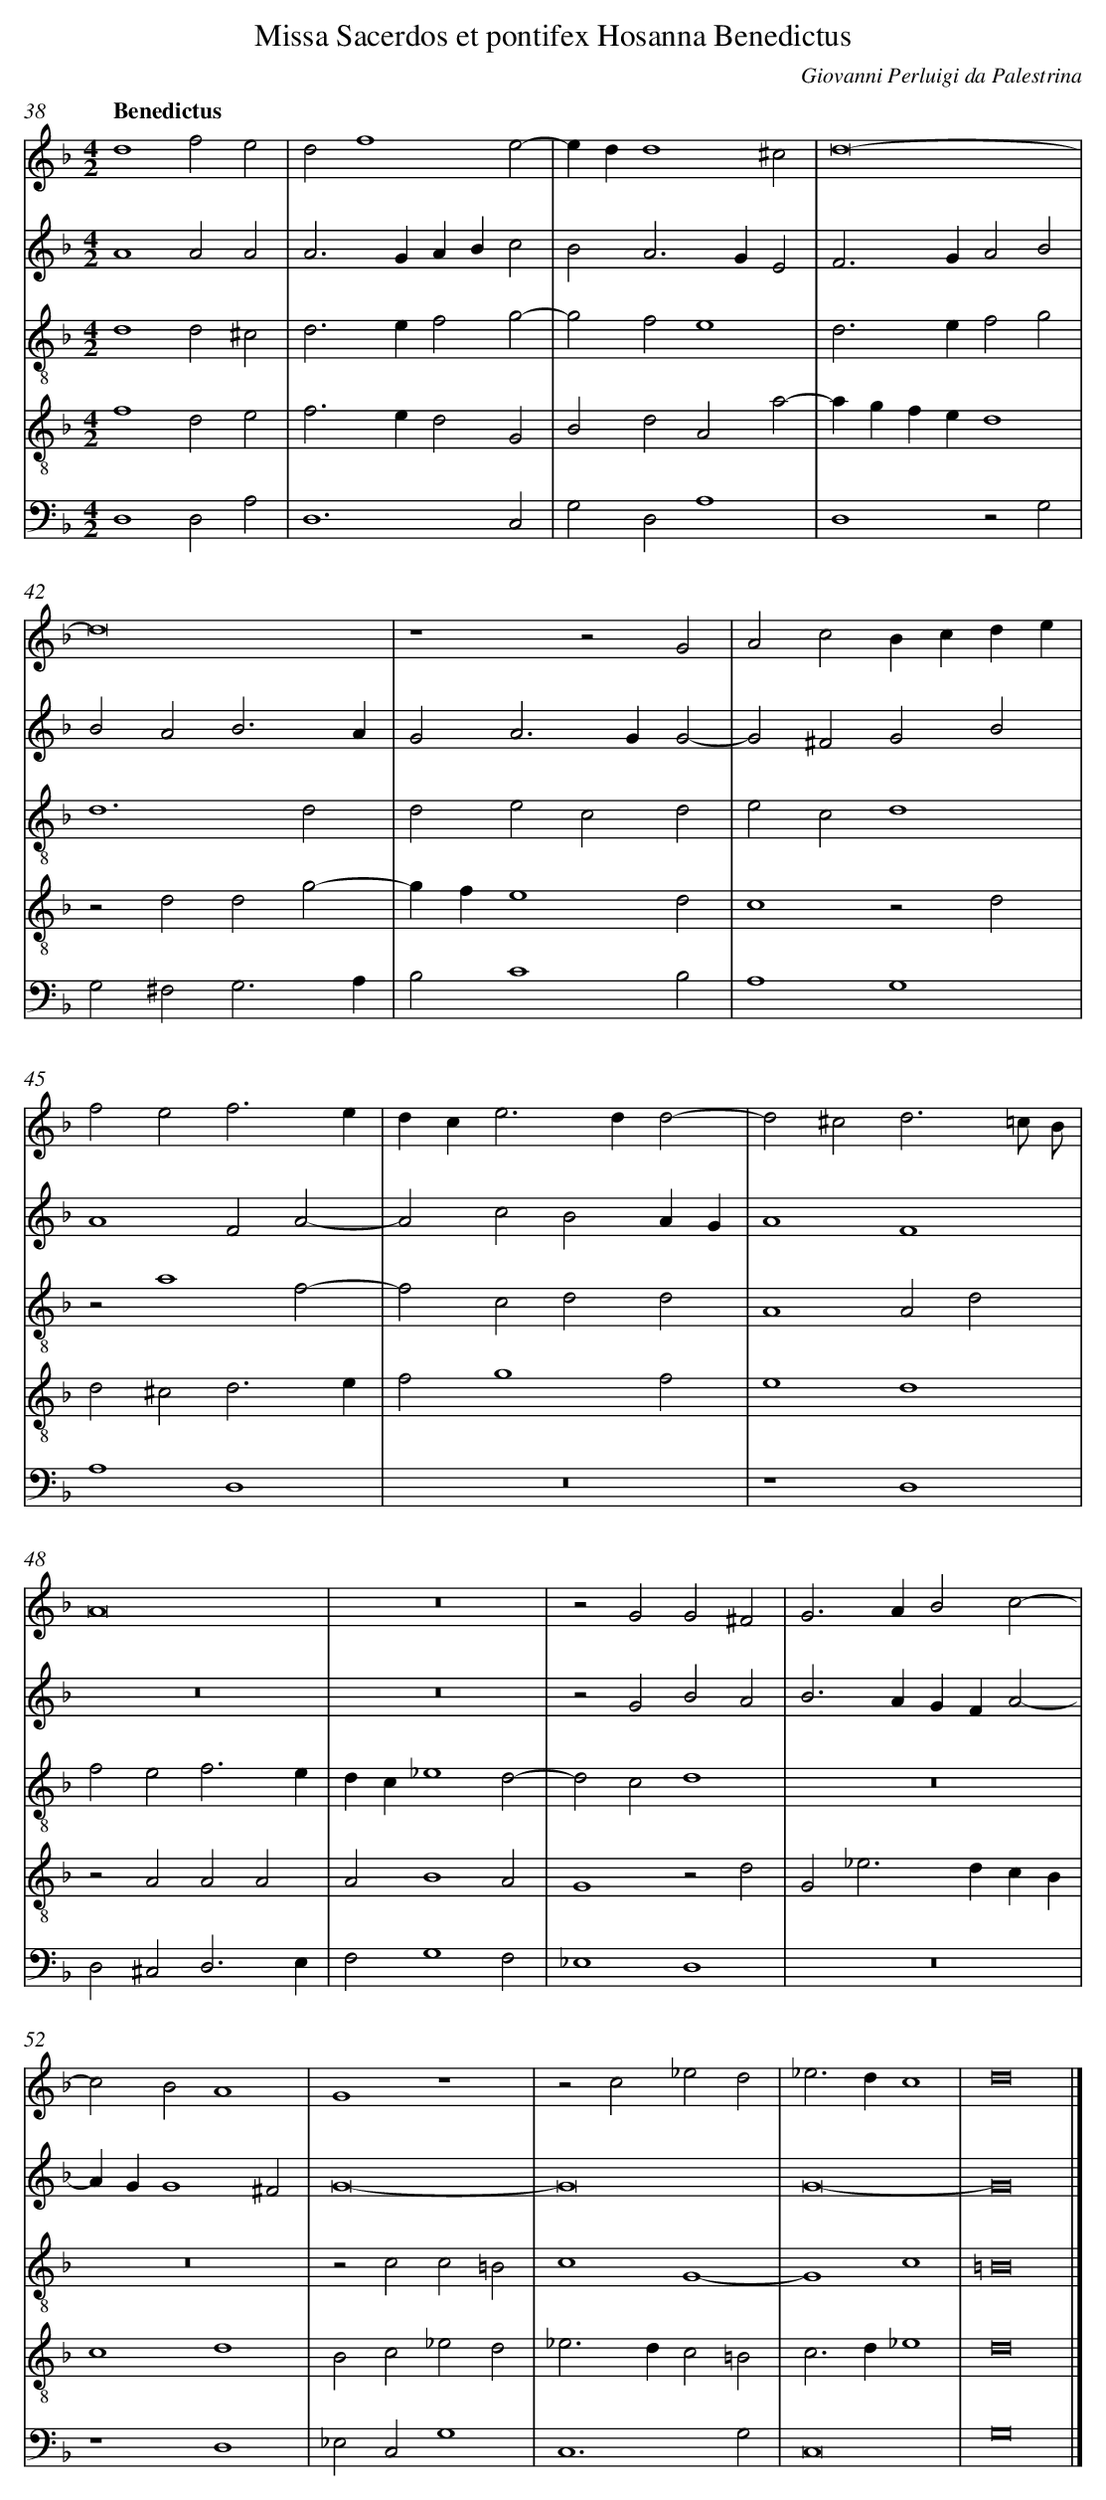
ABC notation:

X:1
T: Missa Sacerdos et pontifex Hosanna Benedictus
C: Giovanni Perluigi da Palestrina
L: 1/4
M: 4/2
Q: "Benedictus"
V: 1 clef=treble
V: 2 clef=treble
V: 3 clef=treble-8
V: 4 clef=treble-8
V: 5 clef=bass
K: F
[V:1] d4f2e2 |
[V:2] A4A2A2 |
[V:3] d4d2^c2 |
[V:4] f4d2e2 |
[V:5] D,4D,2A,2 |
[V:1] d2f4e2- |
[V:2] A2>G2ABc2 |
[V:3] d2>e2f2g2- |
[V:4] f2>e2d2G2 |
[V:5] D,6C,2 |
[V:1] edd4^c2 |
[V:2] B2A2>G2E2 |
[V:3] g2f2e4 |
[V:4] B2d2A2a2- |
[V:5] G,2D,2A,4 |
[V:1] d8- |
[V:2] F2>G2A2B2 |
[V:3] d2>e2f2g2 |
[V:4] agfed4 |
[V:5] D,4z2G,2 |
[V:1] d8 |
[V:2] B2A2B3A |
[V:3] d6d2 |
[V:4] z2d2d2g2- |
[V:5] G,2^F,2G,3A, |
[V:1] z4z2G2 |
[V:2] G2A2>G2G2- |
[V:3] d2e2c2d2 |
[V:4] gfe4d2 |
[V:5] B,2C4B,2 |
[V:1] A2c2Bcde |
[V:2] G2^F2G2B2 |
[V:3] e2c2d4 |
[V:4] c4z2d2 |
[V:5] A,4G,4 |
[V:1] f2e2f3e |
[V:2] A4F2A2- |
[V:3] z2a4f2- |
[V:4] d2^c2d3e |
[V:5] A,4D,4 |
[V:1] dc2<e2dd2- |
[V:2] A2c2B2AG |
[V:3] f2c2d2d2 |
[V:4] f2g4f2 |
[V:5] z8 |
[V:1] d2^c2d3=c/ B/ |
[V:2] A4F4 |
[V:3] A4A2d2 |
[V:4] e4d4 |
[V:5] z4D,4 |
[V:1] A8 |
[V:2] z8 |
[V:3] f2e2f3e |
[V:4] z2A2A2A2 |
[V:5] D,2^C,2D,3E, |
[V:1] z8 |
[V:2] z8 |
[V:3] dc_e4d2- |
[V:4] A2B4A2 |
[V:5] F,2G,4F,2 |
[V:1] z2G2G2^F2 |
[V:2] z2G2B2A2 |
[V:3] d2c2d4 |
[V:4] G4z2d2 |
[V:5] _E,4D,4 |
[V:1] G2>A2B2c2- |
[V:2] B2>A2GFA2- |
[V:3] z8 |
[V:4] G2_e2>d2cB |
[V:5] z8 |
[V:1] c2B2A4 |
[V:2] AGG4^F2 |
[V:3] z8 |
[V:4] c4d4 |
[V:5] z4D,4 |
[V:1] G4z4 |
[V:2] G8- |
[V:3] z2c2c2=B2 |
[V:4] B2c2_e2d2 |
[V:5] _E,2C,2G,4 |
[V:1] z2c2_e2d2 |
[V:2] G8 |
[V:3] c4G4- |
[V:4] _e2>d2c2=B2 |
[V:5] C,6G,2 |
[V:1] _e2>d2c4 |
[V:2] G8- |
[V:3] G4c4 |
[V:4] c2>d2_e4 |
[V:5] C,8 |
[V:1] d8 |]
[V:2] G8 |]
[V:3] =B8 |]
[V:4] d8 |]
[V:5] G,8 |]
